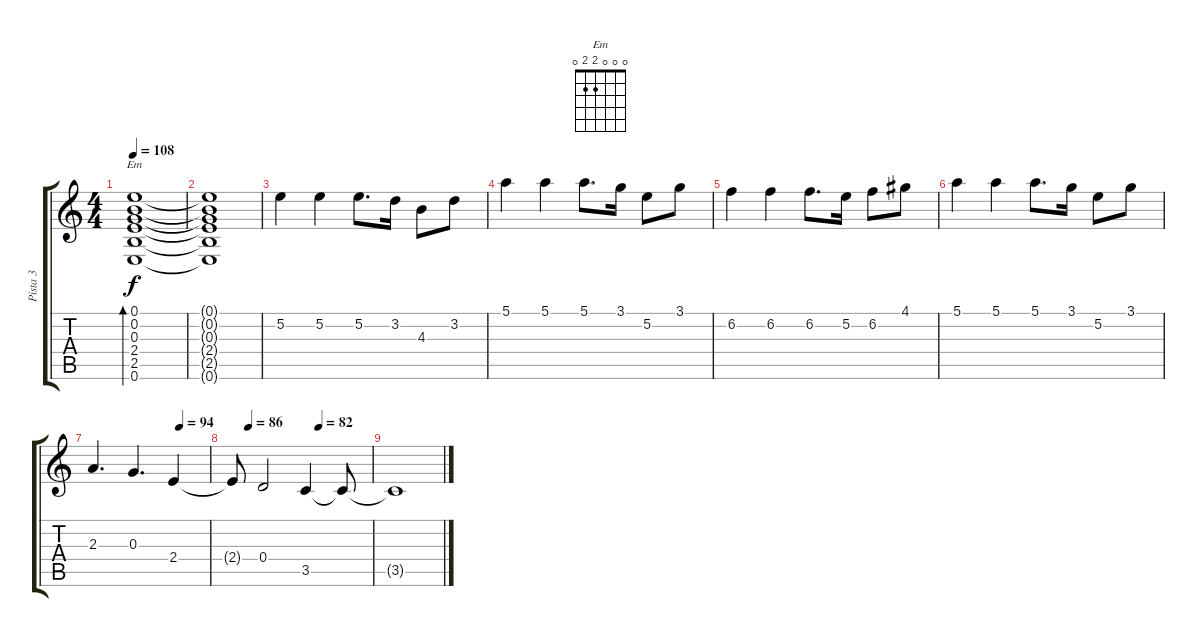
\track ("Pista 3" "Pista 3") {instrument electricguitarjazz}
\staff {score tabs}
\tuning (E4 B3 G3 D3 A2 E2) {hide}
\chord ("Em" 0 0 0 2 2 0)
\ts (4 4)
\tempo 108
\clef g2
\ks c
(0.1 0.2 0.3 2.4 2.5 0.6).1{bd 240 ch "Em" dy f} |
(0.1{t} 0.2{t} 0.3{t} 2.4{t} 2.5{t} 0.6{t}).1 |
5.2.4 5.2.4 5.2.8{d} 3.2.16 4.3.8 3.2.8 |
5.1.4 5.1.4 5.1.8{d} 3.1.16 5.2.8 3.1.8 |
6.2.4 6.2.4 6.2.8{d} 5.2.16 6.2.8 4.1.8 |
5.1.4 5.1.4 5.1.8{d} 3.1.16 5.2.8 3.1.8 |
\tempo (94 0.75)
2.3.4{d} 0.3.4{d} 2.4.4 |
\tempo (86 0.125)
\tempo (82 0.625)
2.4{t}.8 0.4.2 3.5.4 3.5{t}.8 |
3.5{t}.1
